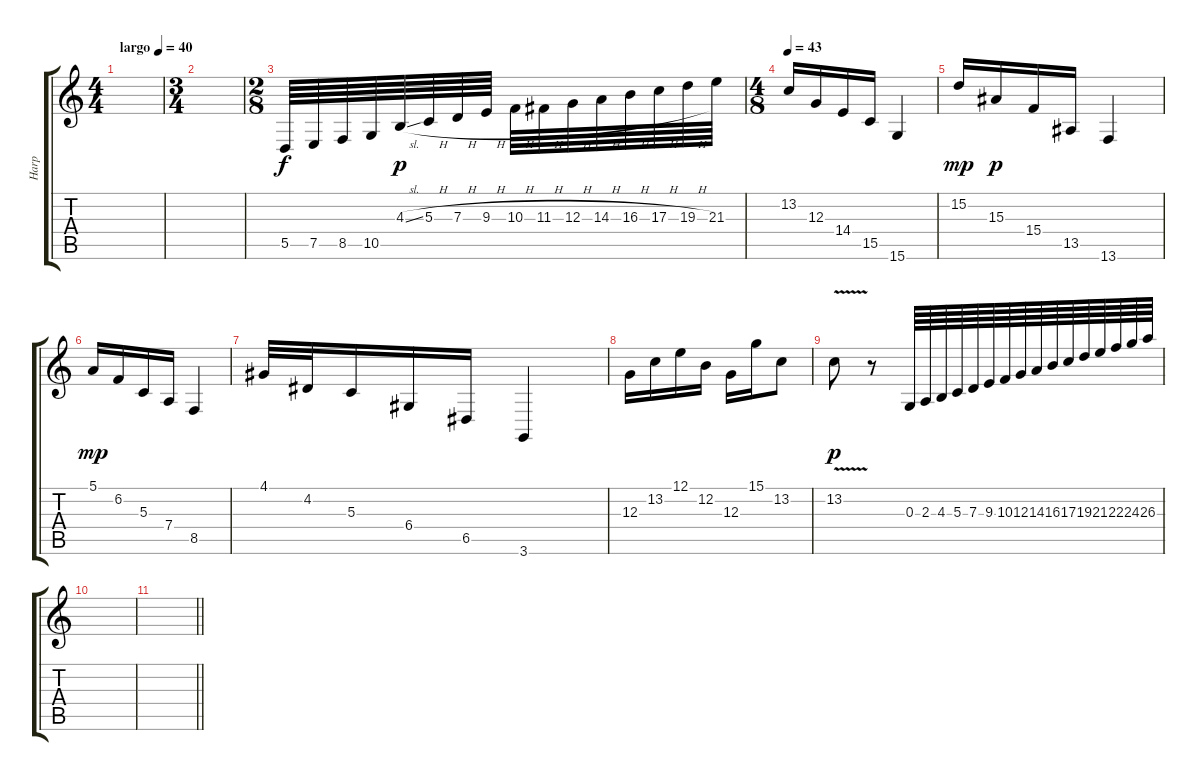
\track ("Harp" "Harp") {instrument orchestralharp}
\staff {score tabs}
\tuning (E4 B3 G3 D3 A2 E2) {hide}
\ts (4 4)
\tempo (40 "largo")
\clef g2
\ks c
|
\ts (3 4)
|
\ts (2 8)
5.5.64 7.5.64 8.5.64 10.5.64 4.3{sl}.64{dy p} 5.3{h}.64 7.3{h}.64 9.3{h}.64 10.3{h}.64 11.3{h}.64 12.3{h}.64 14.3{h}.64 16.3{h}.64 17.3{h}.64 19.3{h}.64 21.3.64 |
\ts (4 8)
\tempo 43
13.2.16 12.3.16 14.4.16 15.5.16 15.6.4 |
15.2.16{dy mp} 15.3.16{dy p} 15.4.16 13.5.16 13.6.4 |
5.1.16{dy mp} 6.2.16 5.3.16 7.4.16 8.5.4 |
4.1.32 4.2.32 5.3.16 6.4.16 6.5.16 3.6.4 |
12.3.16 13.2.16 12.1.16 12.2.16 12.3.16 15.1.16 13.2.8 |
13.2{v}.8{dy p} r.8 0.3.64 2.3.64 4.3.64 5.3.64 7.3.64 9.3.64 10.3.64 12.3.64 14.3.64 16.3.64 17.3.64 19.3.64 21.3.64 22.3.64 24.3.64 26.3.64 |
|
\barLineRight lightlight
